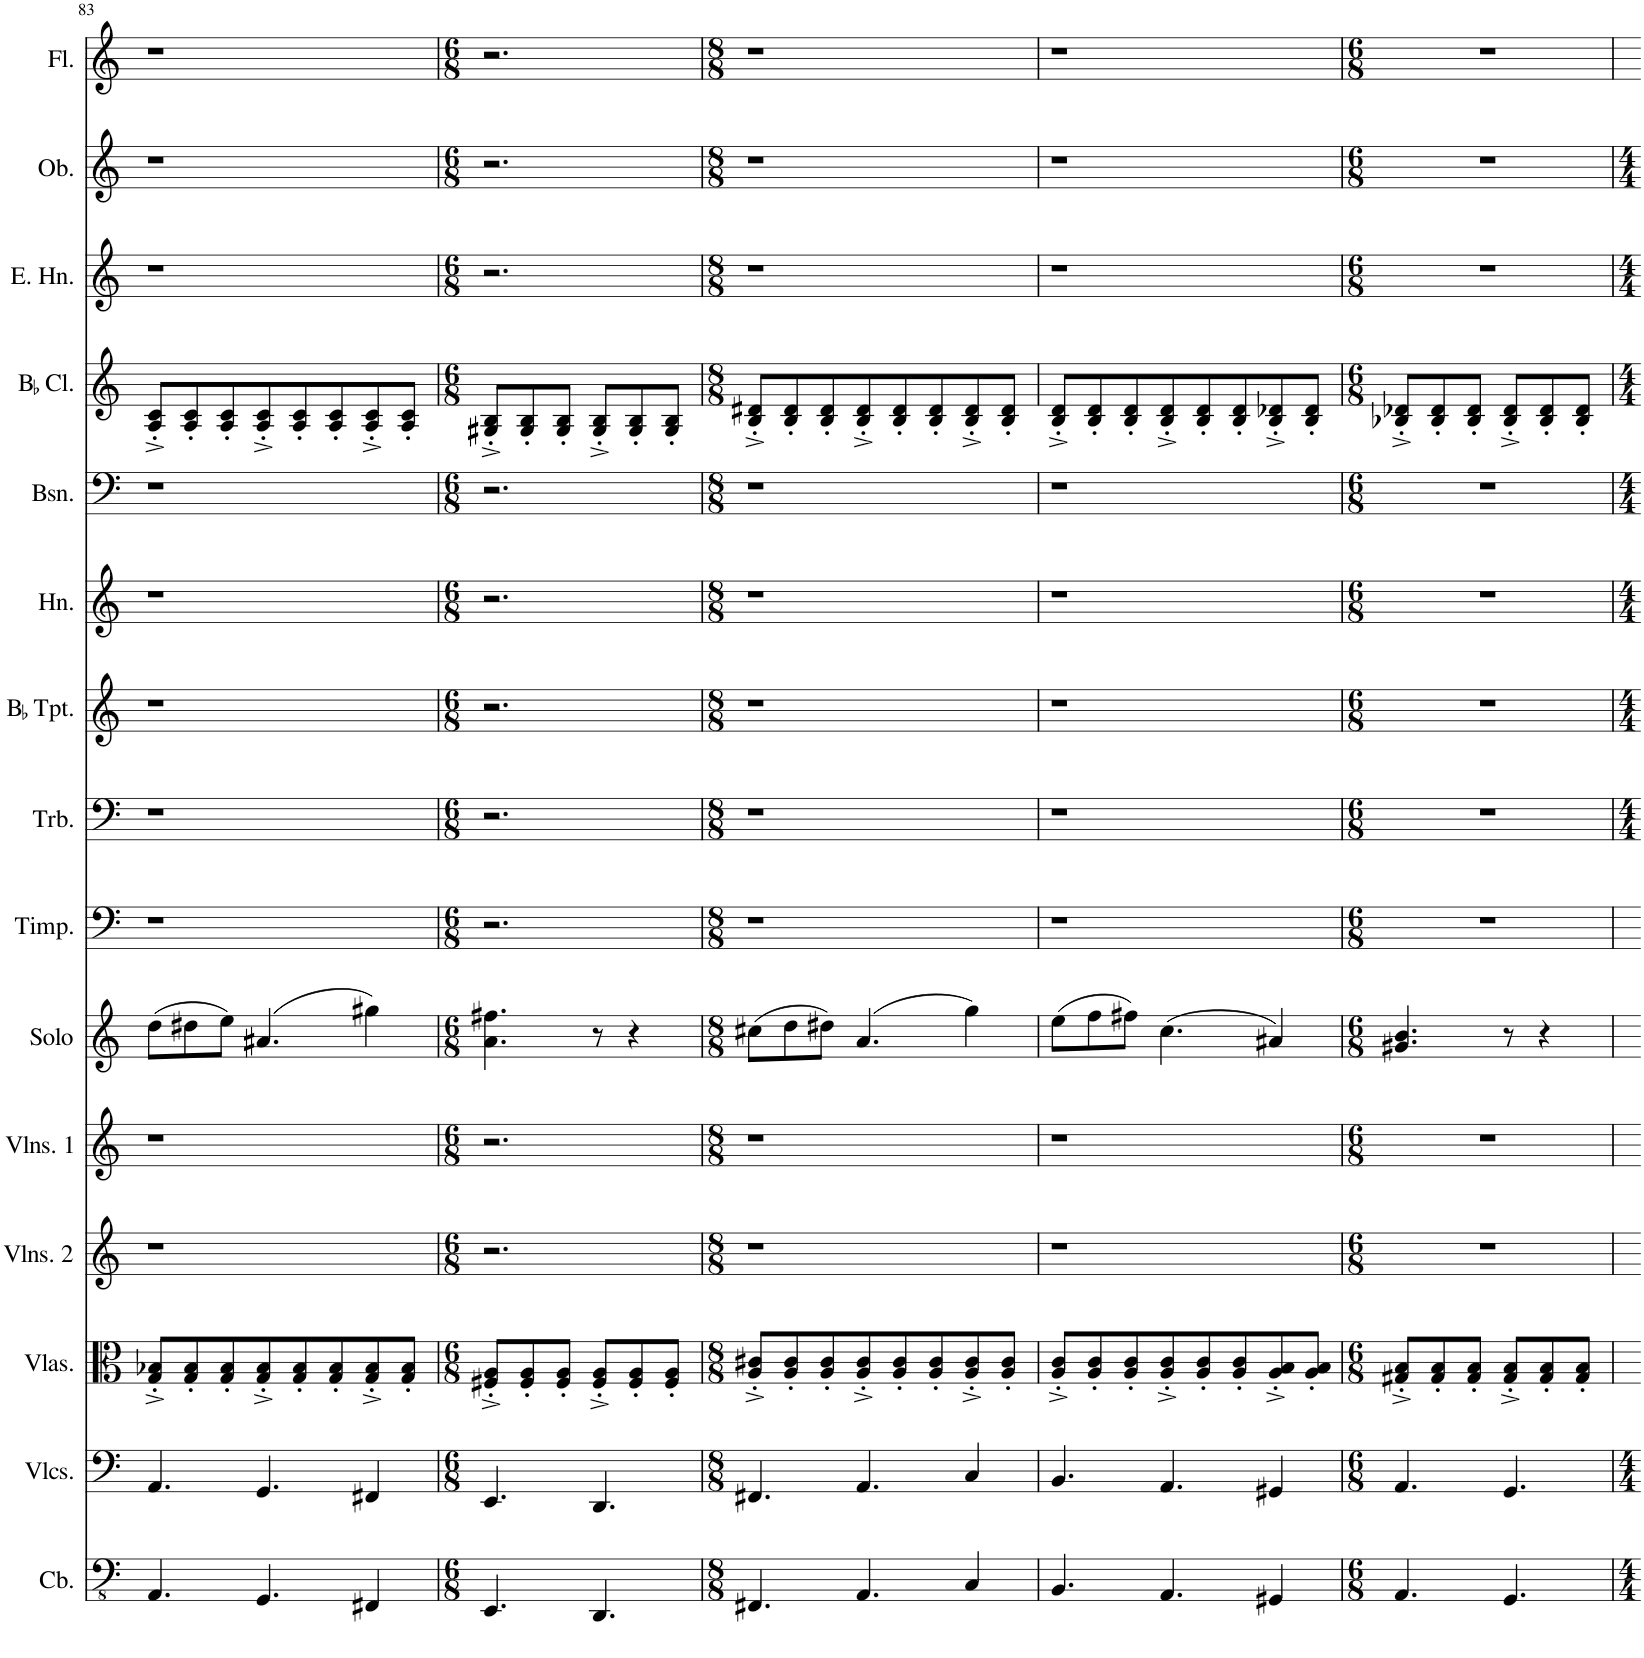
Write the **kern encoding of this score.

**kern	**kern	**kern	**kern	**kern	**kern	**kern	**kern	**kern	**kern	**kern	**kern	**kern	**kern	**kern
*part15	*part14	*part13	*part12	*part11	*part10	*part9	*part8	*part7	*part6	*part5	*part4	*part3	*part2	*part1
*staff15	*staff14	*staff13	*staff12	*staff11	*staff10	*staff9	*staff8	*staff7	*staff6	*staff5	*staff4	*staff3	*staff2	*staff1
*I"Contrabass	*I"Violoncellos	*I"Violas	*I"Violins 2	*I"Violins 1	*I"Solo Vn	*I"Timpani	*I"Trombone	*I"BaccidentalFlat Trumpet	*I"Horn	*I"Bassoon	*I"BaccidentalFlat Clarinet	*I"English Horn	*I"Oboe	*I"Flute
*I'Cb.	*I'Vlcs.	*I'Vlas.	*I'Vlns. 2	*I'Vlns. 1	*I'Solo	*I'Timp.	*I'Trb.	*I'BaccidentalFlat Tpt.	*I'Hn.	*I'Bsn.	*I'BaccidentalFlat Cl.	*I'E. Hn.	*I'Ob.	*I'Fl.
!!LO:PB:g=z
*clefFv4	*clefF4	*clefC3	*clefG2	*clefG2	*clefG2	*clefF4	*clefF4	*clefG2	*clefG2	*clefF4	*clefG2	*clefG2	*clefG2	*clefG2
*Trd7c12	*	*	*	*	*	*	*	*Trd1c2	*Trd4c7	*	*Trd1c2	*Trd4c7	*	*
*k[]	*k[]	*k[]	*k[]	*k[]	*k[]	*k[]	*k[]	*k[]	*k[]	*k[]	*k[]	*k[]	*k[]	*k[]
*M8/8	*M8/8	*M8/8	*M8/8	*M8/8	*M8/8	*M8/8	*M8/8	*M8/8	*M8/8	*M8/8	*M8/8	*M8/8	*M8/8	*M8/8
=83	=83	=83	=83	=83	=83	=83	=83	=83	=83	=83	=83	=83	=83	=83
4.AAA/	4.AA/	8G/'^ 8B-X/'^L	1r	1r	(8dd\L	1r	1r	1r	1r	1r	8A/'^ 8c/'^L	1r	1r	1r
.	.	8G/' 8B-/'	.	.	8dd#X\	.	.	.	.	.	8A/' 8c/'	.	.	.
.	.	8G/' 8B-/'	.	.	8ee\J)	.	.	.	.	.	8A/' 8c/'	.	.	.
4.GGG/	4.GG/	8G/'^ 8B-/'^	.	.	(4.a#X/	.	.	.	.	.	8A/'^ 8c/'^	.	.	.
.	.	8G/' 8B-/'	.	.	.	.	.	.	.	.	8A/' 8c/'	.	.	.
.	.	8G/' 8B-/'	.	.	.	.	.	.	.	.	8A/' 8c/'	.	.	.
4FFF#X/	4FF#X/	8G/'^ 8B-/'^	.	.	4gg#X\)	.	.	.	.	.	8A/'^ 8c/'^	.	.	.
.	.	8G/' 8B-/'J	.	.	.	.	.	.	.	.	8A/' 8c/'J	.	.	.
=84	=84	=84	=84	=84	=84	=84	=84	=84	=84	=84	=84	=84	=84	=84
*M6/8	*M6/8	*M6/8	*M6/8	*M6/8	*M6/8	*M6/8	*M6/8	*M6/8	*M6/8	*M6/8	*M6/8	*M6/8	*M6/8	*M6/8
4.EEE/	4.EE/	8F#X/'^ 8A/'^L	2.r	2.r	4.a\ 4.ff#X\	2.r	2.r	2.r	2.r	2.r	8G#X/'^ 8B/'^L	2.r	2.r	2.r
.	.	8F#/' 8A/'	.	.	.	.	.	.	.	.	8G#/' 8B/'	.	.	.
.	.	8F#/' 8A/'J	.	.	.	.	.	.	.	.	8G#/' 8B/'J	.	.	.
4.DDD/	4.DD/	8F#/'^ 8A/'^L	.	.	8r	.	.	.	.	.	8G#/'^ 8B/'^L	.	.	.
.	.	8F#/' 8A/'	.	.	4r	.	.	.	.	.	8G#/' 8B/'	.	.	.
.	.	8F#/' 8A/'J	.	.	.	.	.	.	.	.	8G#/' 8B/'J	.	.	.
=85	=85	=85	=85	=85	=85	=85	=85	=85	=85	=85	=85	=85	=85	=85
*M8/8	*M8/8	*M8/8	*M8/8	*M8/8	*M8/8	*M8/8	*M8/8	*M8/8	*M8/8	*M8/8	*M8/8	*M8/8	*M8/8	*M8/8
4.FFF#X/	4.FF#X/	8A/'^ 8c#X/'^L	1r	1r	(8cc#X\L	1r	1r	1r	1r	1r	8B/'^ 8d#X/'^L	1r	1r	1r
.	.	8A/' 8c#/'	.	.	8dd\	.	.	.	.	.	8B/' 8d#/'	.	.	.
.	.	8A/' 8c#/'	.	.	8dd#X\J)	.	.	.	.	.	8B/' 8d#/'	.	.	.
4.AAA/	4.AA/	8A/'^ 8c#/'^	.	.	(4.a/	.	.	.	.	.	8B/'^ 8d#/'^	.	.	.
.	.	8A/' 8c#/'	.	.	.	.	.	.	.	.	8B/' 8d#/'	.	.	.
.	.	8A/' 8c#/'	.	.	.	.	.	.	.	.	8B/' 8d#/'	.	.	.
4CC/	4C/	8A/'^ 8c#/'^	.	.	4gg\)	.	.	.	.	.	8B/'^ 8d#/'^	.	.	.
.	.	8A/' 8c#/'J	.	.	.	.	.	.	.	.	8B/' 8d#/'J	.	.	.
=86	=86	=86	=86	=86	=86	=86	=86	=86	=86	=86	=86	=86	=86	=86
4.BBB/	4.BB/	8A/'^ 8c/'^L	1r	1r	(8ee\L	1r	1r	1r	1r	1r	8B/'^ 8d/'^L	1r	1r	1r
.	.	8A/' 8c/'	.	.	8ff\	.	.	.	.	.	8B/' 8d/'	.	.	.
.	.	8A/' 8c/'	.	.	8ff#X\J)	.	.	.	.	.	8B/' 8d/'	.	.	.
4.AAA/	4.AA/	8A/'^ 8c/'^	.	.	(4.cc\	.	.	.	.	.	8B/'^ 8d/'^	.	.	.
.	.	8A/' 8c/'	.	.	.	.	.	.	.	.	8B/' 8d/'	.	.	.
.	.	8A/' 8c/'	.	.	.	.	.	.	.	.	8B/' 8d/'	.	.	.
4GGG#X/	4GG#X/	8A/'^ 8B/'^	.	.	4a#X/)	.	.	.	.	.	8B/'^ 8d-X/'^	.	.	.
.	.	8A/' 8B/'J	.	.	.	.	.	.	.	.	8B/' 8d-/'J	.	.	.
=87	=87	=87	=87	=87	=87	=87	=87	=87	=87	=87	=87	=87	=87	=87
*M6/8	*M6/8	*M6/8	*M6/8	*M6/8	*M6/8	*M6/8	*M6/8	*M6/8	*M6/8	*M6/8	*M6/8	*M6/8	*M6/8	*M6/8
4.AAA/	4.AA/	8G#X/'^ 8B/'^L	2.r	2.r	4.g#X/ 4.b/	2.r	2.r	2.r	2.r	2.r	8B-X/'^ 8d-X/'^L	2.r	2.r	2.r
.	.	8G#/' 8B/'	.	.	.	.	.	.	.	.	8B-/' 8d-/'	.	.	.
.	.	8G#/' 8B/'J	.	.	.	.	.	.	.	.	8B-/' 8d-/'J	.	.	.
4.GGG/	4.GG/	8G#/'^ 8B/'^L	.	.	8r	.	.	.	.	.	8B-/'^ 8d-/'^L	.	.	.
.	.	8G#/' 8B/'	.	.	4r	.	.	.	.	.	8B-/' 8d-/'	.	.	.
.	.	8G#/' 8B/'J	.	.	.	.	.	.	.	.	8B-/' 8d-/'J	.	.	.
=	=	=	=	=	=	=	=	=	=	=	=	=	=	=
*-	*-	*-	*-	*-	*-	*-	*-	*-	*-	*-	*-	*-	*-	*-
